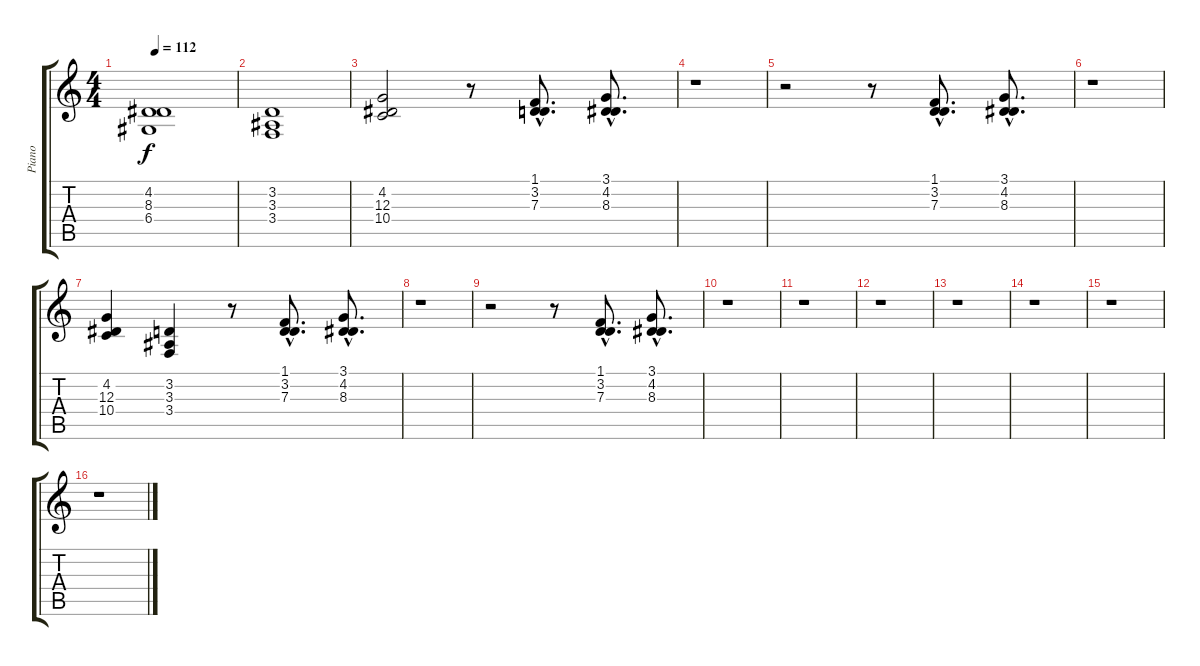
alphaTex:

\track ("Piano" "Piano") {instrument brightacousticpiano}
\staff {score tabs}
\tuning (E4 B3 G3 D3 A2 E2) {hide}
\ts (4 4)
\tempo 112
\clef g2
\ks c
(4.2 8.3 6.4).1{dy f} |
(3.2 3.3 3.4).1 |
(4.2 12.3 10.4).2 r.8 (1.1{hac} 3.2{hac} 7.3{hac}).8{d} (3.1{hac} 4.2{hac} 8.3{hac}).8{d} |
r.1 |
r.2 r.8 (1.1{hac} 3.2{hac} 7.3{hac}).8{d} (3.1{hac} 4.2{hac} 8.3{hac}).8{d} |
r.1 |
(4.2 12.3 10.4).4 (3.2 3.3 3.4).4 r.8 (1.1{hac} 3.2{hac} 7.3{hac}).8{d} (3.1{hac} 4.2{hac} 8.3{hac}).8{d} |
r.1 |
r.2 r.8 (1.1{hac} 3.2{hac} 7.3{hac}).8{d} (3.1{hac} 4.2{hac} 8.3{hac}).8{d} |
r.1 |
r.1 |
r.1 |
r.1 |
r.1 |
r.1 |
r.1
